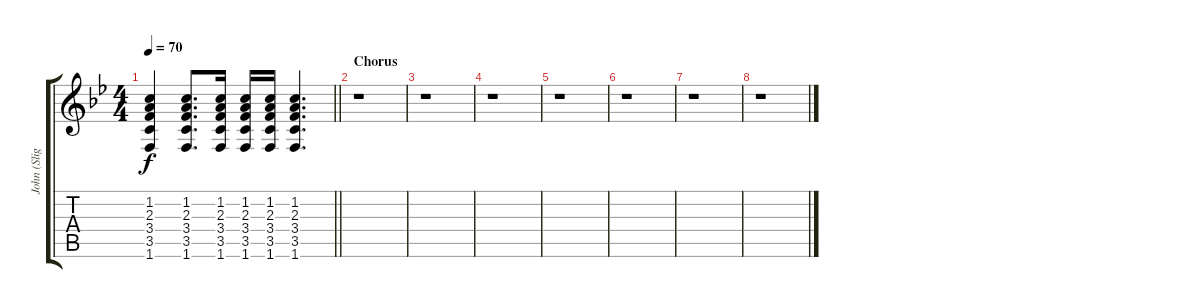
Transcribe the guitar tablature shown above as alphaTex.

\track ("John (Slight Distortion)" "John (Slig") {instrument overdrivenguitar}
\staff {score tabs}
\tuning (E4 B3 G3 D3 A2 E2) {hide}
\ts (4 4)
\tempo 70
\clef g2
\barLineRight lightlight
\ks bb
(1.2 2.3 3.4 3.5 1.6).4{dy f} (1.2 2.3 3.4 3.5 1.6).8{d} (1.2 2.3 3.4 3.5 1.6).16 (1.2 2.3 3.4 3.5 1.6).16 (1.2 2.3 3.4 3.5 1.6).16 (1.2 2.3 3.4 3.5 1.6).4{d} |
\section ("" "Chorus")
r.1 |
r.1 |
r.1 |
r.1 |
r.1 |
r.1 |
r.1
